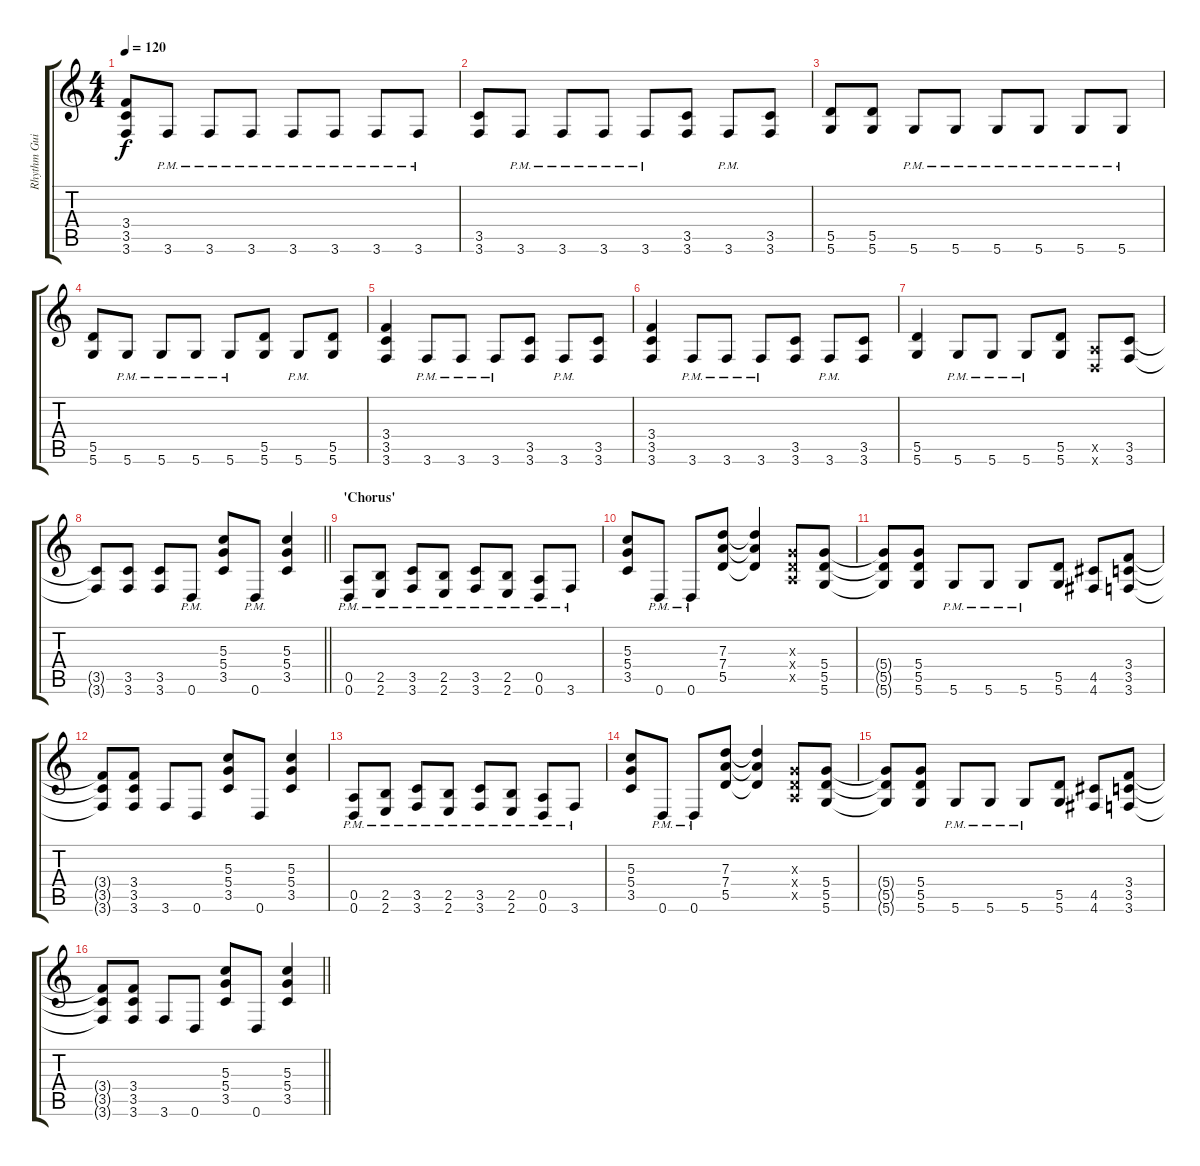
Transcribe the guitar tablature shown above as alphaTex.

\track ("Rhythm Guitar" "Rhythm Gui") {instrument distortionguitar}
\staff {score tabs}
\tuning (E4 B3 G3 D3 A2 D2) {hide}
\ts (4 4)
\tempo 120
\clef g2
\ks c
(3.4 3.5 3.6).8{dy f} 3.6{pm}.8 3.6{pm}.8 3.6{pm}.8 3.6{pm}.8 3.6{pm}.8 3.6{pm}.8 3.6{pm}.8 |
(3.5 3.6).8 3.6{pm}.8 3.6{pm}.8 3.6{pm}.8 3.6{pm}.8 (3.5 3.6).8 3.6{pm}.8 (3.5 3.6).8 |
(5.5 5.6).8 (5.5 5.6).8 5.6{pm}.8 5.6{pm}.8 5.6{pm}.8 5.6{pm}.8 5.6{pm}.8 5.6{pm}.8 |
(5.5 5.6).8 5.6{pm}.8 5.6{pm}.8 5.6{pm}.8 5.6{pm}.8 (5.5 5.6).8 5.6{pm}.8 (5.5 5.6).8 |
(3.4 3.5 3.6).4 3.6{pm}.8 3.6{pm}.8 3.6{pm}.8 (3.5 3.6).8 3.6{pm}.8 (3.5 3.6).8 |
(3.4 3.5 3.6).4 3.6{pm}.8 3.6{pm}.8 3.6{pm}.8 (3.5 3.6).8 3.6{pm}.8 (3.5 3.6).8 |
(5.5 5.6).4 5.6{pm}.8 5.6{pm}.8 5.6{pm}.8 (5.5 5.6).8 (0.5{x} 0.6{x}).8 (3.5 3.6).8 |
\barLineRight lightlight
(3.5{t} 3.6{t}).8 (3.5 3.6).8 (3.5 3.6).8 0.6{pm}.8 (5.3 5.4 3.5).8 0.6{pm}.8 (5.3 5.4 3.5).4 |
\section ("" "'Chorus'")
(0.5{pm} 0.6{pm}).8 (2.5{pm} 2.6{pm}).8 (3.5{pm} 3.6{pm}).8 (2.5{pm} 2.6{pm}).8 (3.5{pm} 3.6{pm}).8 (2.5{pm} 2.6{pm}).8 (0.5{pm} 0.6{pm}).8 3.6{pm}.8 |
(5.3 5.4 3.5).8 0.6{pm}.8 0.6{pm}.8 (7.3 7.4 5.5).8 (7.3{t} 7.4{t} 5.5{t}).4 (0.3{x} 0.4{x} 0.5{x}).8 (5.4 5.5 5.6).8 |
(5.4{t} 5.5{t} 5.6{t}).8 (5.4 5.5 5.6).8 5.6{pm}.8 5.6{pm}.8 5.6{pm}.8 (5.5 5.6).8 (4.5 4.6).8 (3.4 3.5 3.6).8 |
(3.4{t} 3.5{t} 3.6{t}).8 (3.4 3.5 3.6).8 3.6.8 0.6.8 (5.3 5.4 3.5).8 0.6.8 (5.3 5.4 3.5).4 |
(0.5{pm} 0.6{pm}).8 (2.5{pm} 2.6{pm}).8 (3.5{pm} 3.6{pm}).8 (2.5{pm} 2.6{pm}).8 (3.5{pm} 3.6{pm}).8 (2.5{pm} 2.6{pm}).8 (0.5{pm} 0.6{pm}).8 3.6{pm}.8 |
(5.3 5.4 3.5).8 0.6{pm}.8 0.6{pm}.8 (7.3 7.4 5.5).8 (7.3{t} 7.4{t} 5.5{t}).4 (0.3{x} 0.4{x} 0.5{x}).8 (5.4 5.5 5.6).8 |
(5.4{t} 5.5{t} 5.6{t}).8 (5.4 5.5 5.6).8 5.6{pm}.8 5.6{pm}.8 5.6{pm}.8 (5.5 5.6).8 (4.5 4.6).8 (3.4 3.5 3.6).8 |
\barLineRight lightlight
(3.4{t} 3.5{t} 3.6{t}).8 (3.4 3.5 3.6).8 3.6.8 0.6.8 (5.3 5.4 3.5).8 0.6.8 (5.3 5.4 3.5).4
